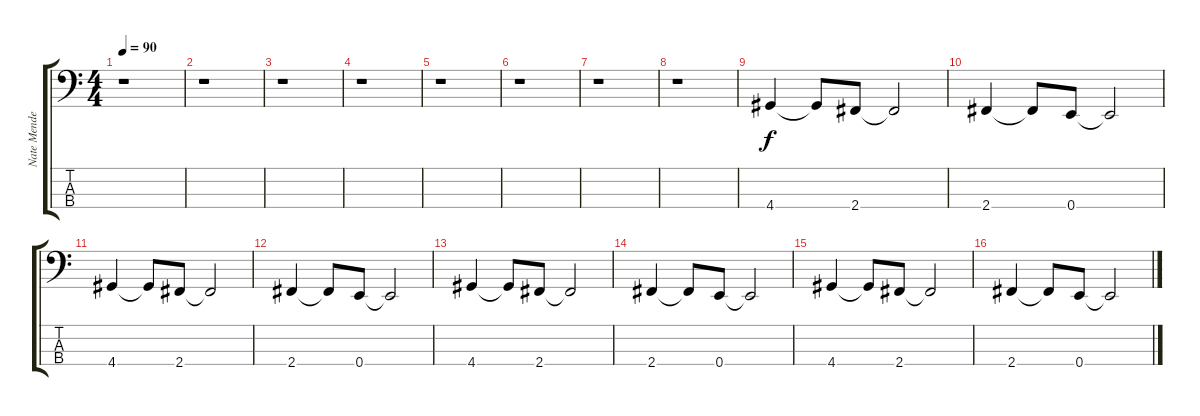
\track ("Nate Mendel" "Nate Mende") {instrument electricbassfinger}
\staff {score tabs}
\tuning (G2 D2 A1 E1) {hide}
\ts (4 4)
\tempo 90
\clef f4
\ks c
r.1{dy f} |
r.1 |
r.1 |
r.1 |
r.1 |
r.1 |
r.1 |
r.1 |
4.4.4 4.4{t}.8 2.4.8 2.4{t}.2 |
2.4.4 2.4{t}.8 0.4.8 0.4{t}.2 |
4.4.4 4.4{t}.8 2.4.8 2.4{t}.2 |
2.4.4 2.4{t}.8 0.4.8 0.4{t}.2 |
4.4.4 4.4{t}.8 2.4.8 2.4{t}.2 |
2.4.4 2.4{t}.8 0.4.8 0.4{t}.2 |
4.4.4 4.4{t}.8 2.4.8 2.4{t}.2 |
2.4.4 2.4{t}.8 0.4.8 0.4{t}.2
